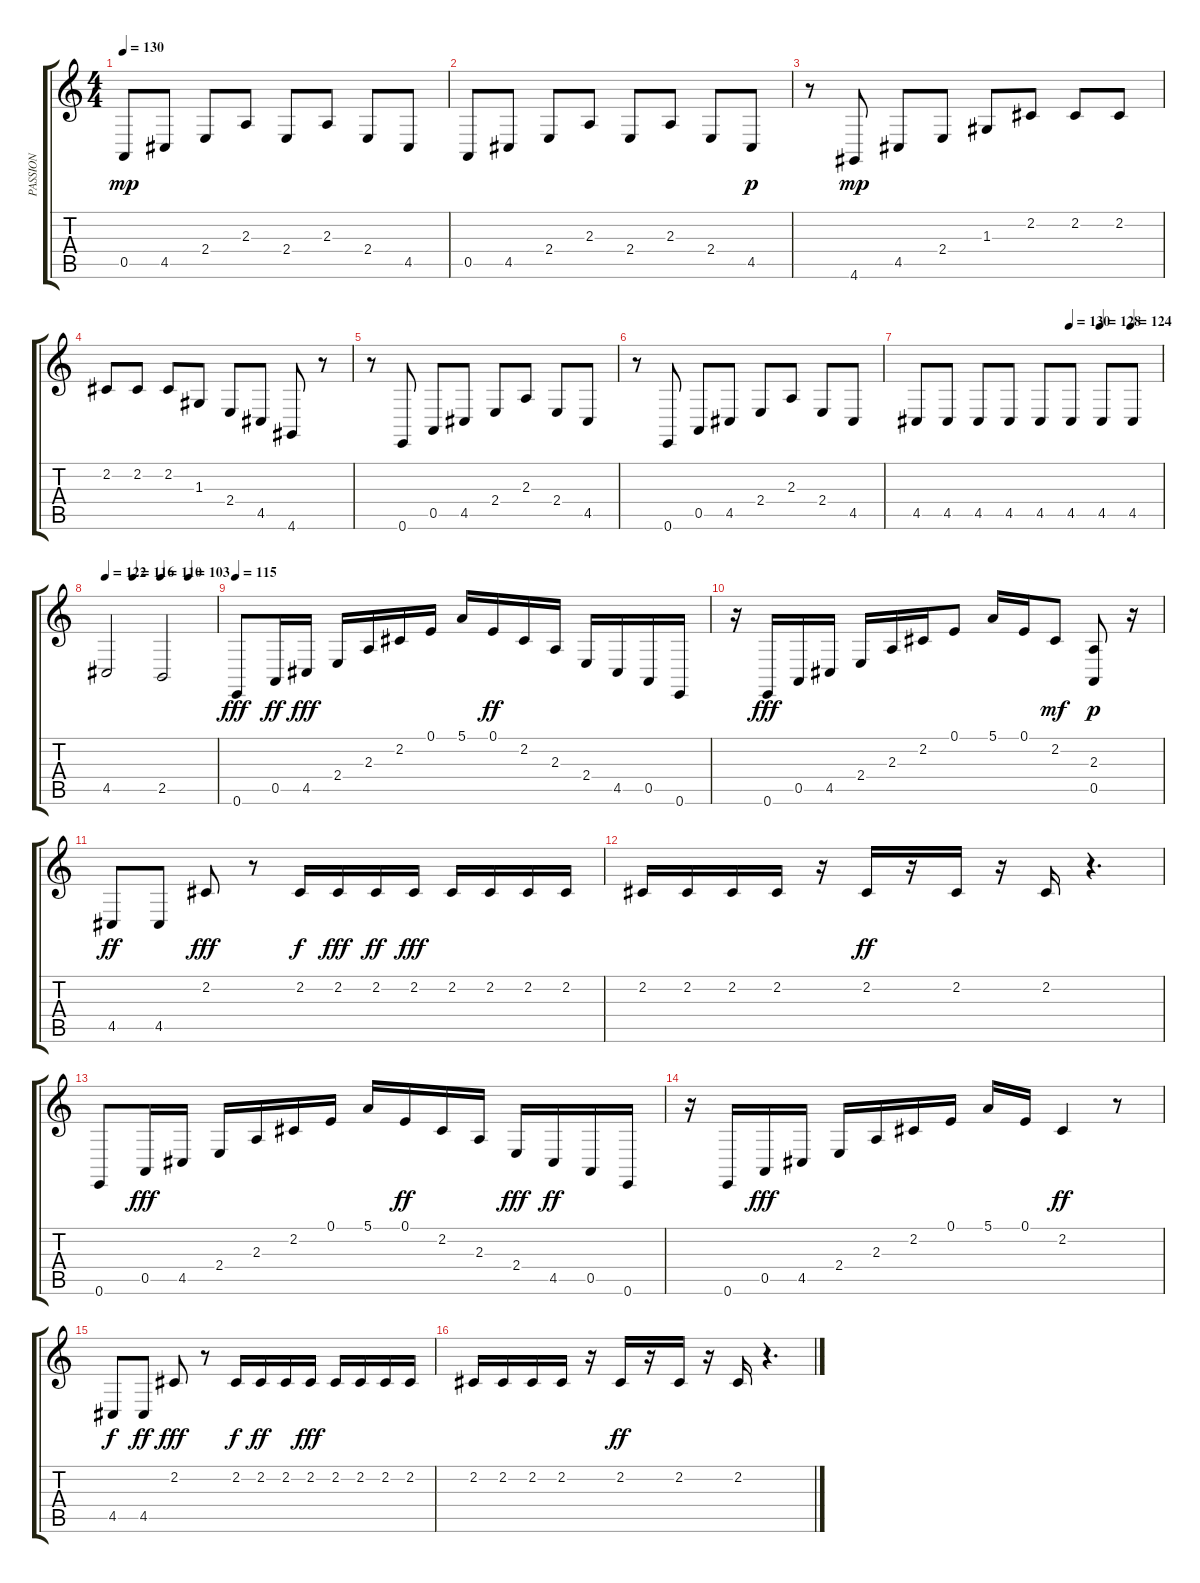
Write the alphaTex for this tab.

\track ("PASSION" "PASSION") {instrument acousticgrandpiano}
\staff {score tabs}
\tuning (E4 B3 G3 D3 A2 E2) {hide}
\ts (4 4)
\tempo 130
\clef g2
\ks c
0.5.8{dy mp} 4.5.8 2.4.8 2.3.8 2.4.8 2.3.8 2.4.8 4.5.8 |
0.5.8 4.5.8 2.4.8 2.3.8 2.4.8 2.3.8 2.4.8 4.5.8{dy p} |
r.8 4.6.8{dy mp} 4.5.8 2.4.8 1.3.8 2.2.8 2.2.8 2.2.8 |
2.2.8 2.2.8 2.2.8 1.3.8 2.4.8 4.5.8 4.6.8 r.8 |
r.8 0.6.8 0.5.8 4.5.8 2.4.8 2.3.8 2.4.8 4.5.8 |
r.8 0.6.8 0.5.8 4.5.8 2.4.8 2.3.8 2.4.8 4.5.8 |
\tempo (130 0.625)
\tempo (128 0.75)
\tempo (124 0.875)
4.5.8 4.5.8 4.5.8 4.5.8 4.5.8 4.5.8 4.5.8 4.5.8 |
\tempo 122
\tempo (116 0.25)
\tempo (110 0.5)
\tempo (103 0.75)
4.5.2 2.5.2 |
\tempo 115
0.6.8{dy fff} 0.5.16{dy ff} 4.5.16{dy fff} 2.4.16 2.3.16 2.2.16 0.1.16 5.1.16 0.1.16{dy ff} 2.2.16 2.3.16 2.4.16 4.5.16 0.5.16 0.6.16 |
r.16 0.6.16{dy fff} 0.5.16 4.5.16 2.4.16 2.3.16 2.2.16 0.1.8 5.1.16 0.1.16 2.2.8{dy mf} (2.3 0.5).8{dy p} r.16 |
4.5.8{dy ff} 4.5.8 2.2.8{dy fff} r.8 2.2.16{dy f} 2.2.16{dy fff} 2.2.16{dy ff} 2.2.16{dy fff} 2.2.16 2.2.16 2.2.16 2.2.16 |
2.2.16 2.2.16 2.2.16 2.2.16 r.16 2.2.16{dy ff} r.16 2.2.16 r.16 2.2.16 r.4{d} |
0.6.8 0.5.16{dy fff} 4.5.16 2.4.16 2.3.16 2.2.16 0.1.16 5.1.16 0.1.16{dy ff} 2.2.16 2.3.16 2.4.16{dy fff} 4.5.16{dy ff} 0.5.16 0.6.16 |
r.16 0.6.16 0.5.16{dy fff} 4.5.16 2.4.16 2.3.16 2.2.16 0.1.16 5.1.16 0.1.16 2.2.4{dy ff} r.8 |
4.5.8{dy f} 4.5.8{dy ff} 2.2.8{dy fff} r.8 2.2.16{dy f} 2.2.16{dy ff} 2.2.16 2.2.16{dy fff} 2.2.16 2.2.16 2.2.16 2.2.16 |
2.2.16 2.2.16 2.2.16 2.2.16 r.16 2.2.16{dy ff} r.16 2.2.16 r.16 2.2.16 r.4{d}
